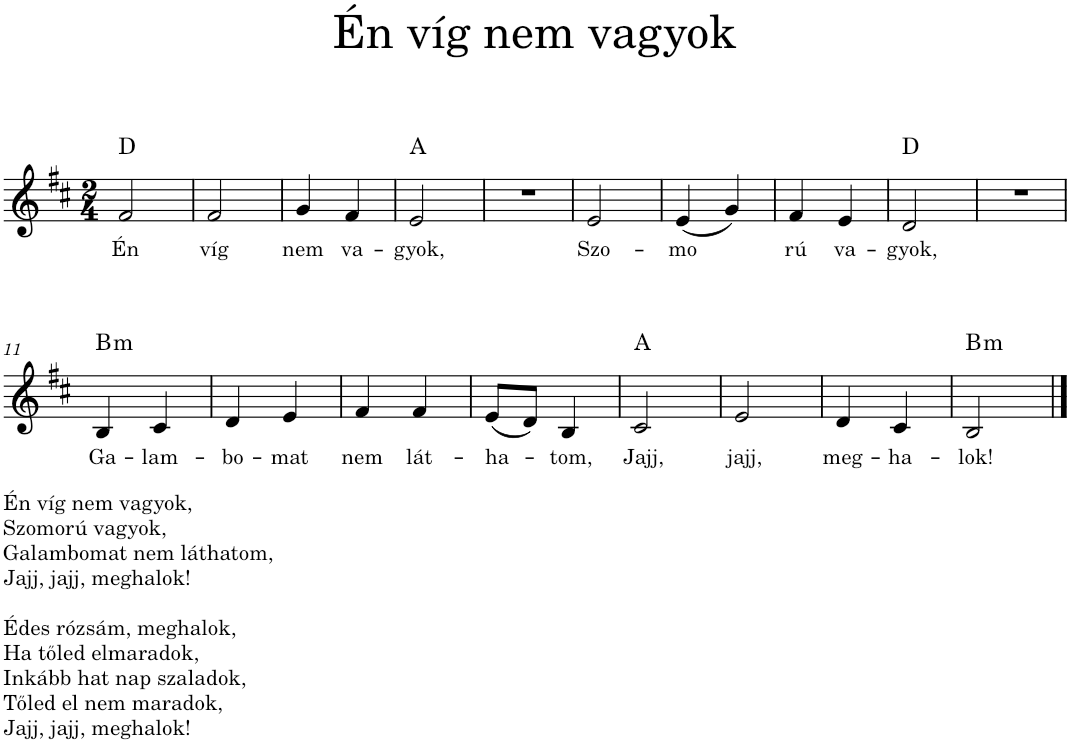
**kern	**text	**harte
*part1	*part1	*part1
*staff1	*staff1	*
*I"Piano	*	*
*I'Pno.	*	*
*clefG2	*	*
*k[f#c#]	*	*
*M2/4	*	*
=1	=1	=1
!	!LO:LY:b	!
2f#/	Én	D:maj
=2	=2	=2
!	!LO:LY:b	!
2f#/	víg	.
=3	=3	=3
!	!LO:LY:b	!
4g/	nem	.
!	!LO:LY:b	!
4f#/	va-	.
=4	=4	=4
!	!LO:LY:b	!
2e/	-gyok,	A:maj
=5	=5	=5
2r	.	.
=6	=6	=6
!	!LO:LY:b	!
2e/	Szo-	.
=7	=7	=7
!	!LO:LY:b	!
(4e/	-mo	.
4g/)	.	.
=8	=8	=8
!	!LO:LY:b	!
4f#/	rú	.
!	!LO:LY:b	!
4e/	va-	.
=9	=9	=9
!	!LO:LY:b	!
2d/	-gyok,	D:maj
=10	=10	=10
2r	.	.
!!LO:LB:g=z
=11	=11	=11
!LO:TX:b:t=Én víg nem vagyok,	!	!
!LO:TX:b:t=Szomorú vagyok,	!	!
!LO:TX:b:t=Galambomat nem láthatom,	!	!
!LO:TX:b:t=Jajj, jajj, meghalok!	!	!
!LO:TX:b:t=Édes rózsám, meghalok,	!	!
!LO:TX:b:t=Ha tőled elmaradok,	!	!
!LO:TX:b:t=Inkább hat nap szaladok,	!	!
!LO:TX:b:t=Tőled el nem maradok,	!	!
!LO:TX:b:t=Jajj, jajj, meghalok!	!	!
!	!LO:LY:b	!LO:H:kt=m
4B/	Ga-	B:min
!	!LO:LY:b	!
4c#/	-lam-	.
=12	=12	=12
!	!LO:LY:b	!
4d/	-bo-	.
!	!LO:LY:b	!
4e/	-mat	.
=13	=13	=13
!	!LO:LY:b	!
4f#/	nem	.
!	!LO:LY:b	!
4f#/	lát-	.
=14	=14	=14
!	!LO:LY:b	!
(8e/L	-ha-	.
8d/J)	.	.
!	!LO:LY:b	!
4B/	-tom,	.
=15	=15	=15
!	!LO:LY:b	!
2c#/	Jajj,	A:maj
=16	=16	=16
!	!LO:LY:b	!
2e/	jajj,	.
=17	=17	=17
!	!LO:LY:b	!
4d/	meg-	.
!	!LO:LY:b	!
4c#/	-ha-	.
=18	=18	=18
!	!LO:LY:b	!LO:H:kt=m
2B/	-lok!	B:min
==	==	==
*-	*-	*-
